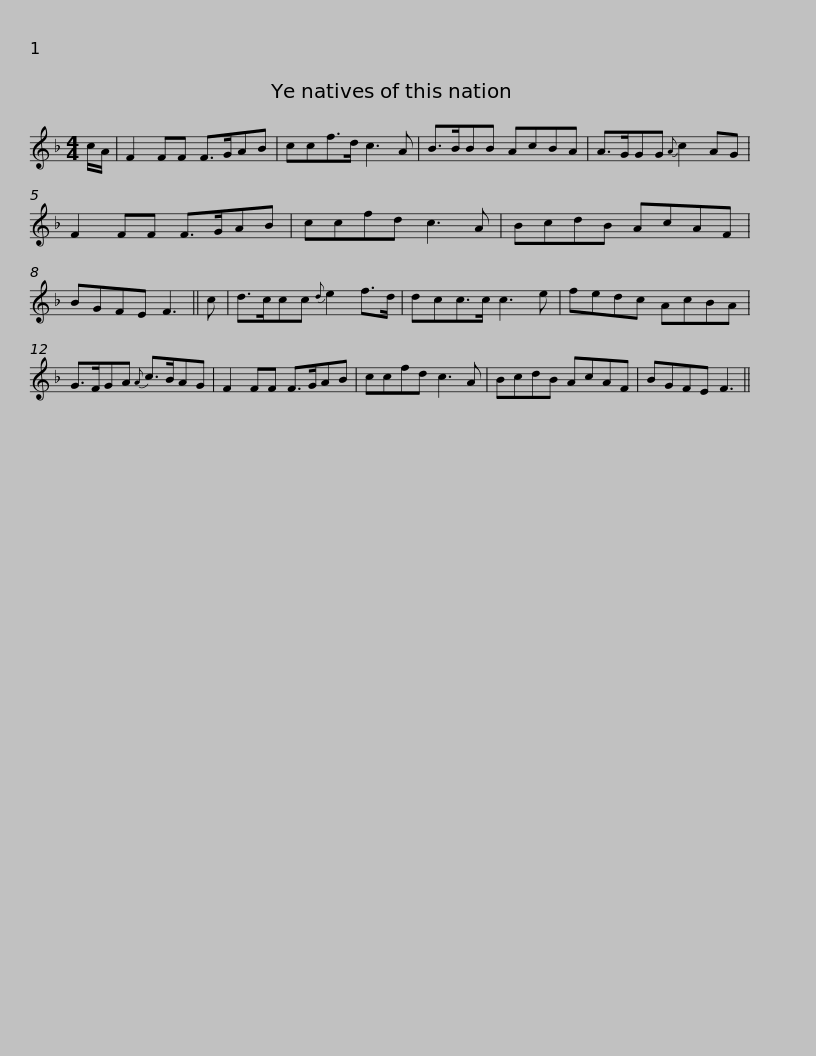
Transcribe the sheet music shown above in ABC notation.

X:1
L:1/8
M:4/4
I:linebreak $
K:F
V:1 treble
V:1
 c/A/ | F2 FF F>GAB | ccf>d c3 A | B>BBB AcBA | A>GGG{A} c2 AG | %5
 F2 FF F>GAB |$ ccfd c3 A | BcdB AcAF | BGFE F3 || c | %10
 d>ccc{d} e2 f>d | dcc>c c3 e |$ fedc AcBA | G>FGA{A} c>BAG | F2 FF F>GAB | %15
 ccfd c3 A | BcdB AcAF | BGFE F3 || %18
